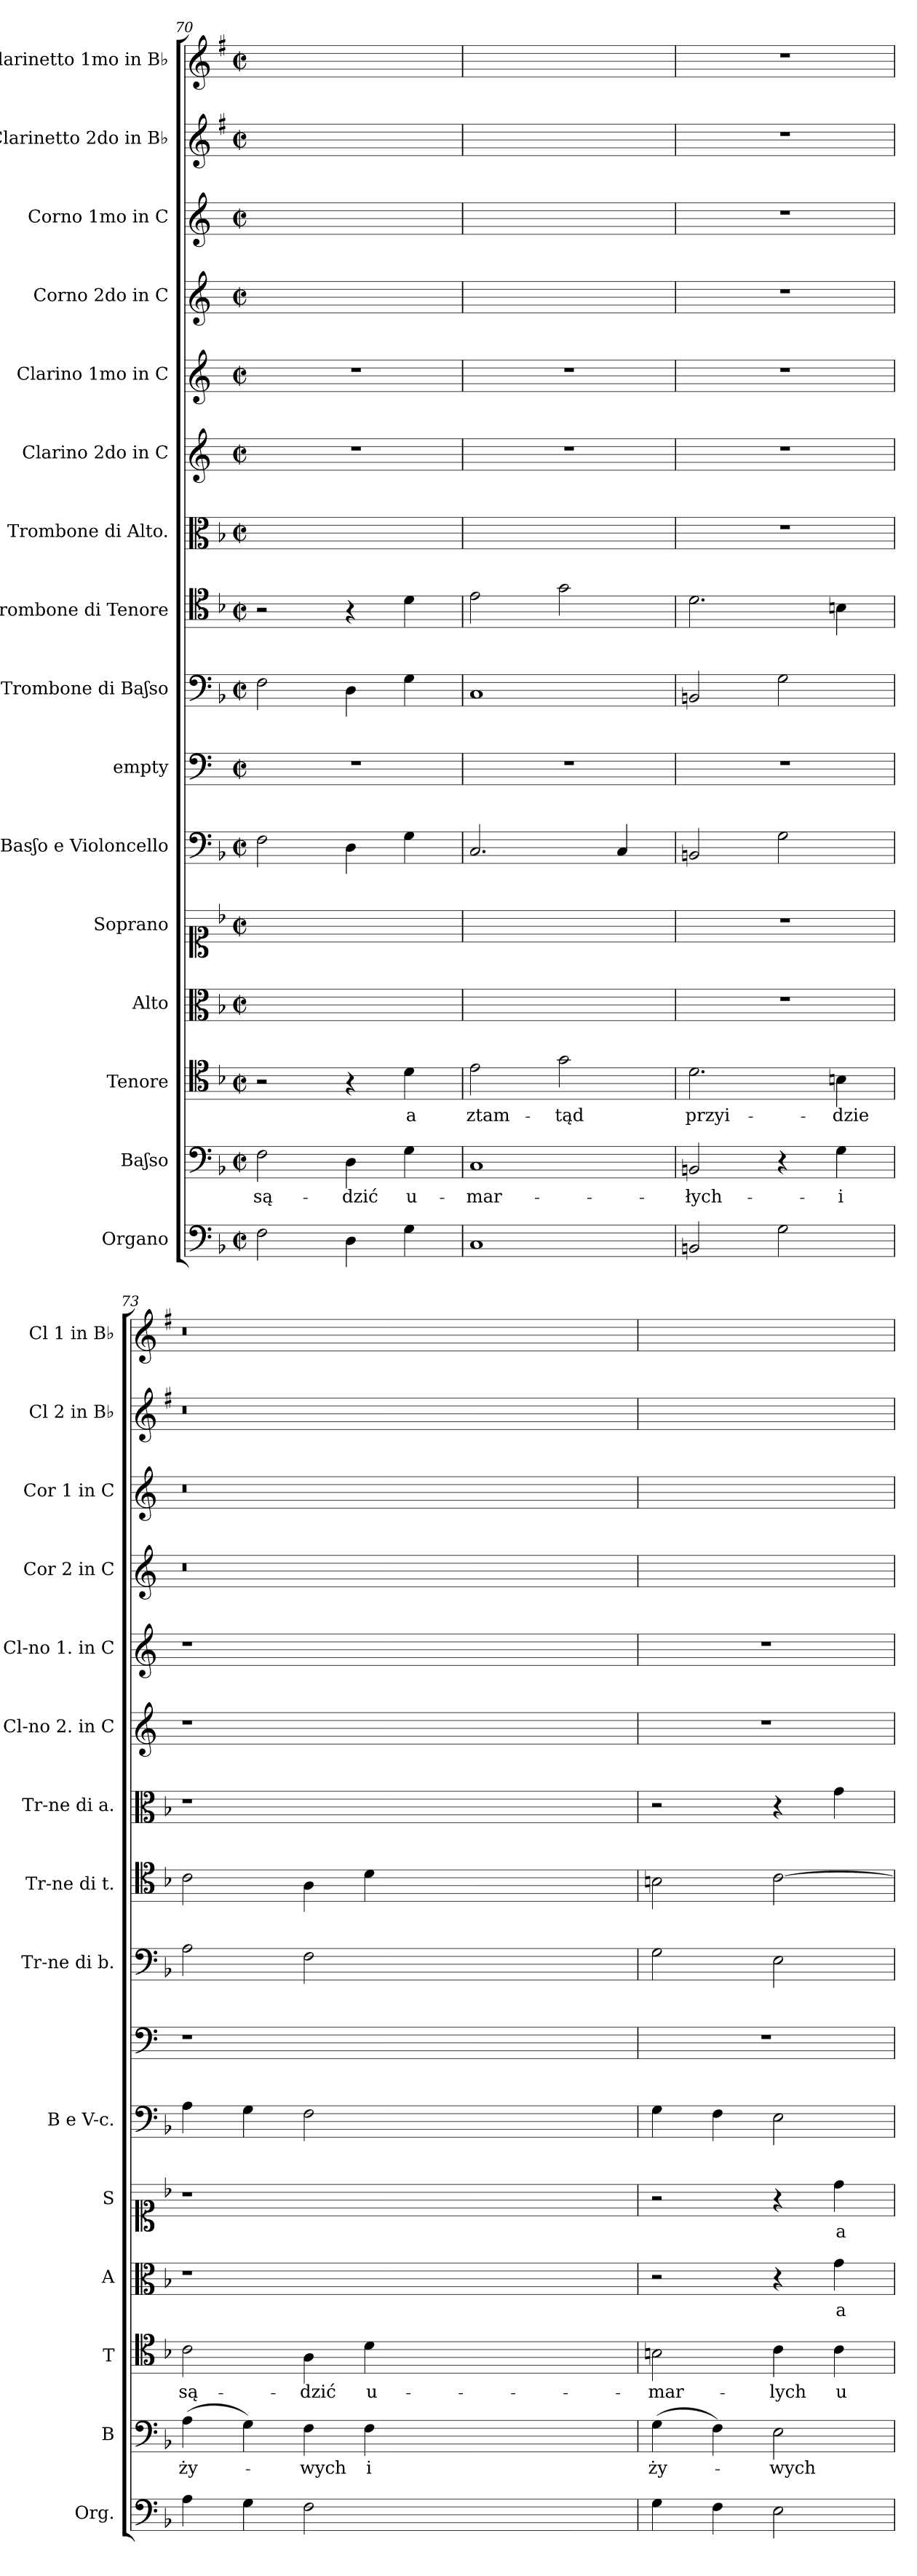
**kern	**kern	**text	**kern	**text	**kern	**text	**kern	**text	**kern	**kern	**kern	**kern	**kern	**kern	**kern	**kern	**kern	**kern	**kern
*part16	*part15	*part15	*part14	*part14	*part13	*part13	*part12	*part12	*part11	*part10	*part9	*part8	*part7	*part6	*part5	*part4	*part3	*part2	*part1
*staff16	*staff15	*staff15	*staff14	*staff14	*staff13	*staff13	*staff12	*staff12	*staff11	*staff10	*staff9	*staff8	*staff7	*staff6	*staff5	*staff4	*staff3	*staff2	*staff1
*I"Organo	*I"Baʃso	*	*I"Tenore	*	*I"Alto	*	*I"Soprano	*	*I"Basʃo e Violoncello	*I"empty	*I"Trombone di Baʃso	*I"Trombone di Tenore	*I"Trombone di Alto.	*I"Clarino 2do in C	*I"Clarino 1mo in C	*I"Corno 2do in C	*I"Corno 1mo in C	*I"Clarinetto 2do in B♭	*I"Clarinetto 1mo in B♭
*I'Org.	*I'B	*	*I'T	*	*I'A	*	*I'S	*	*I'B e V-c.	*	*I'Tr-ne di b.	*I'Tr-ne di t.	*I'Tr-ne di a.	*I'Cl-no 2. in C	*I'Cl-no 1. in C	*I'Cor 2 in C	*I'Cor 1 in C	*I'Cl 2 in B♭	*I'Cl 1 in B♭
*clefF4	*clefF4	*	*clefC4	*	*clefC3	*	*clefC1	*	*clefF4	*clefF4	*clefF4	*clefC4	*clefC3	*clefG2	*clefG2	*clefG2	*clefG2	*clefG2	*clefG2
*	*	*	*	*	*	*	*	*	*	*	*	*	*	*ITrd-3c-5	*ITrd-3c-5	*ITrd4c7	*ITrd4c7	*ITrd1c2	*ITrd1c2
*k[b-]	*k[b-]	*	*k[b-]	*	*k[b-]	*	*k[b-]	*	*k[b-]	*	*k[b-]	*k[b-]	*k[b-]	*k[b-]	*k[b-]	*k[b-]	*k[b-]	*k[b-]	*k[b-]
*F:	*F:	*	*F:	*	*F:	*	*F:	*	*F:	*	*F:	*F:	*F:	*F:	*F:	*F:	*F:	*F:	*F:
*M2/2	*M2/2	*	*M2/2	*	*M2/2	*	*M2/2	*	*M2/2	*M2/2	*M2/2	*M2/2	*M2/2	*M2/2	*M2/2	*M2/2	*M2/2	*M2/2	*M2/2
*met(c|)	*met(c|)	*	*met(c|)	*	*met(c|)	*	*met(c|)	*	*met(c|)	*met(c|)	*met(c|)	*met(c|)	*met(c|)	*met(c|)	*met(c|)	*met(c|)	*met(c|)	*met(c|)	*met(c|)
=70	=70	=70	=70	=70	=70	=70	=70	=70	=70	=70	=70	=70	=70	=70	=70	=70	=70	=70	=70
2F\	2F\	są-	2r	.	1ryy	.	1ryy	.	2F\	1r	2F\	2r	1ryy	1r	1r	1ryy	1ryy	1ryy	1ryy
4D\	4D\	-dzić	4r	.	.	.	.	.	4D\	.	4D\	4r	.	.	.	.	.	.	.
4G\	4G\	u-	4d\	a	.	.	.	.	4G\	.	4G\	4d\	.	.	.	.	.	.	.
=71	=71	=71	=71	=71	=71	=71	=71	=71	=71	=71	=71	=71	=71	=71	=71	=71	=71	=71	=71
1C	1C	-mar-	2e\	ztam-	1ryy	.	1ryy	.	2.C/	1r	1C	2e\	1ryy	1r	1r	1ryy	1ryy	1ryy	1ryy
.	.	.	2g\	-tąd	.	.	.	.	.	.	.	2g\	.	.	.	.	.	.	.
.	.	.	.	.	.	.	.	.	4C/	.	.	.	.	.	.	.	.	.	.
=72	=72	=72	=72	=72	=72	=72	=72	=72	=72	=72	=72	=72	=72	=72	=72	=72	=72	=72	=72
2BBn/	2BBn/	-łych-	2.d\	przyi-	1r	.	1r	.	2BBn/	1r	2BBn/	2.d\	1r	1r	1r	1r	1r	1r	1r
2G\	4r	.	.	.	.	.	.	.	2G\	.	2G\	.	.	.	.	.	.	.	.
.	4G\	i	4Bn\	-dzie	.	.	.	.	.	.	.	4Bn\	.	.	.	.	.	.	.
=73	=73	=73	=73	=73	=73	=73	=73	=73	=73	=73	=73	=73	=73	=73	=73	=73	=73	=73	=73
4A\	(4A\	ży-	2c\	są-	1r	.	1r	.	4A\	1r	2A\	2c\	1r	1r	1r	0.r	0.r	0.r	0.r
4G\	4G\)	.	.	.	.	.	.	.	4G\	.	.	.	.	.	.	.	.	.	.
2F\	4F\	-wych	4A\	-dzić	.	.	.	.	2F\	.	2F\	4A\	.	.	.	.	.	.	.
.	4F\	i	4d\	u-	.	.	.	.	.	.	.	4d\	.	.	.	.	.	.	.
0ryy	0ryy	.	0ryy	.	0ryy	.	0ryy	.	0ryy	0ryy	0ryy	0ryy	0ryy	0ryy	0ryy	.	.	.	.
=74	=74	=74	=74	=74	=74	=74	=74	=74	=74	=74	=74	=74	=74	=74	=74	=74	=74	=74	=74
4G\	(4G\	ży-	2Bn\	-mar-	2r	.	2r	.	4G\	1r	2G\	2Bn\	2r	1r	1r	1ryy	1ryy	1ryy	1ryy
4F\	4F\)	.	.	.	.	.	.	.	4F\	.	.	.	.	.	.	.	.	.	.
2E\	2E\	-wych	4c\	-lych	4r	.	4r	.	2E\	.	2E\	[2c\	4r	.	.	.	.	.	.
.	.	.	4c\	u-	4g\	a	4dd\	a	.	.	.	.	4g\	.	.	.	.	.	.
=	=	=	=	=	=	=	=	=	=	=	=	=	=	=	=	=	=	=	=
*-	*-	*-	*-	*-	*-	*-	*-	*-	*-	*-	*-	*-	*-	*-	*-	*-	*-	*-	*-
